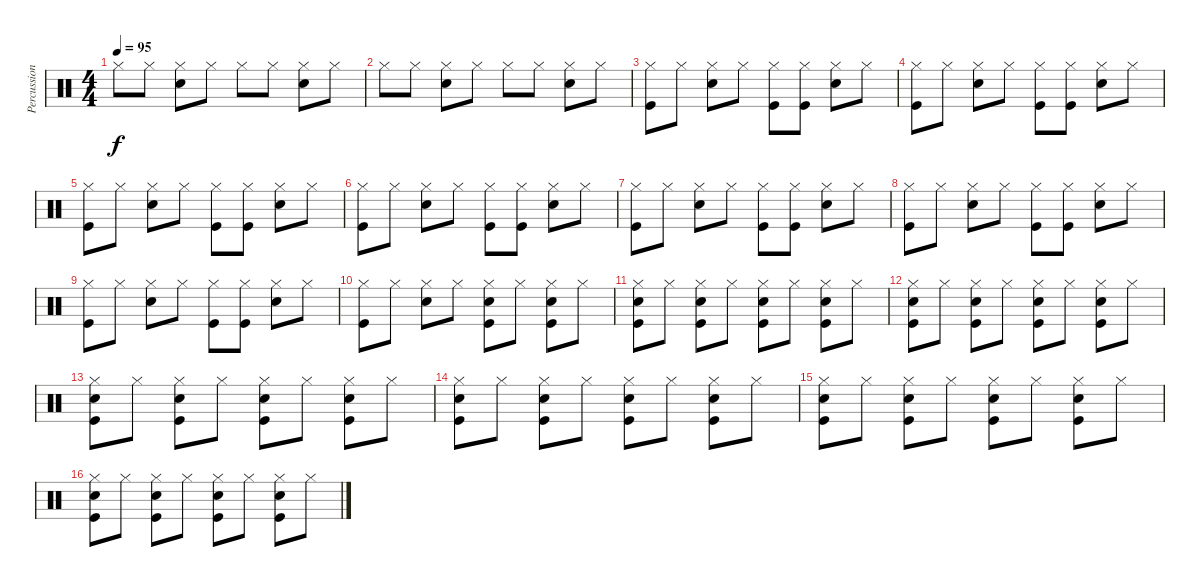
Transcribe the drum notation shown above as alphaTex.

\track ("Percussions" "Percussion") {instrument percussion}
\staff {score}
\articulation defaults
\ts (4 4)
\tempo 95
\clef neutral
\ks c "Hi-Hat (closed)".8{dy f} "Hi-Hat (closed)".8
("Hi-Hat (closed)" "Snare (hit) 2").8 "Hi-Hat (closed)".8 "Hi-Hat (closed)".8 "Hi-Hat (closed)".8 ("Hi-Hat (closed)" "Snare (hit) 2").8 "Hi-Hat (closed)".8 |
"Hi-Hat (closed)".8 "Hi-Hat (closed)".8 ("Hi-Hat (closed)" "Snare (hit) 2").8 "Hi-Hat (closed)".8 "Hi-Hat (closed)".8 "Hi-Hat (closed)".8 ("Hi-Hat (closed)" "Snare (hit) 2").8 "Hi-Hat (closed)".8 |
("Hi-Hat (closed)" "Kick (hit)").8 "Hi-Hat (closed)".8 ("Hi-Hat (closed)" "Snare (hit) 2").8 "Hi-Hat (closed)".8 ("Hi-Hat (closed)" "Kick (hit)").8 ("Hi-Hat (closed)" "Kick (hit)").8 ("Hi-Hat (closed)" "Snare (hit) 2").8 "Hi-Hat (closed)".8 |
("Hi-Hat (closed)" "Kick (hit)").8 "Hi-Hat (closed)".8 ("Hi-Hat (closed)" "Snare (hit) 2").8 "Hi-Hat (closed)".8 ("Hi-Hat (closed)" "Kick (hit)").8 ("Hi-Hat (closed)" "Kick (hit)").8 ("Hi-Hat (closed)" "Snare (hit) 2").8 "Hi-Hat (closed)".8 |
("Hi-Hat (closed)" "Kick (hit)").8 "Hi-Hat (closed)".8 ("Hi-Hat (closed)" "Snare (hit) 2").8 "Hi-Hat (closed)".8 ("Hi-Hat (closed)" "Kick (hit)").8 ("Hi-Hat (closed)" "Kick (hit)").8 ("Hi-Hat (closed)" "Snare (hit) 2").8 "Hi-Hat (closed)".8 |
("Hi-Hat (closed)" "Kick (hit)").8 "Hi-Hat (closed)".8 ("Hi-Hat (closed)" "Snare (hit) 2").8 "Hi-Hat (closed)".8 ("Hi-Hat (closed)" "Kick (hit)").8 ("Hi-Hat (closed)" "Kick (hit)").8 ("Hi-Hat (closed)" "Snare (hit) 2").8 "Hi-Hat (closed)".8 |
("Hi-Hat (closed)" "Kick (hit)").8 "Hi-Hat (closed)".8 ("Hi-Hat (closed)" "Snare (hit) 2").8 "Hi-Hat (closed)".8 ("Hi-Hat (closed)" "Kick (hit)").8 ("Hi-Hat (closed)" "Kick (hit)").8 ("Hi-Hat (closed)" "Snare (hit) 2").8 "Hi-Hat (closed)".8 |
("Hi-Hat (closed)" "Kick (hit)").8 "Hi-Hat (closed)".8 ("Hi-Hat (closed)" "Snare (hit) 2").8 "Hi-Hat (closed)".8 ("Hi-Hat (closed)" "Kick (hit)").8 ("Hi-Hat (closed)" "Kick (hit)").8 ("Hi-Hat (closed)" "Snare (hit) 2").8 "Hi-Hat (closed)".8 |
("Hi-Hat (closed)" "Kick (hit)").8 "Hi-Hat (closed)".8 ("Hi-Hat (closed)" "Snare (hit) 2").8 "Hi-Hat (closed)".8 ("Hi-Hat (closed)" "Kick (hit)").8 ("Hi-Hat (closed)" "Kick (hit)").8 ("Hi-Hat (closed)" "Snare (hit) 2").8 "Hi-Hat (closed)".8 |
("Hi-Hat (closed)" "Kick (hit)").8 "Hi-Hat (closed)".8 ("Hi-Hat (closed)" "Snare (hit) 2").8 "Hi-Hat (closed)".8 ("Hi-Hat (closed)" "Snare (hit) 2" "Kick (hit)").8 "Hi-Hat (closed)".8 ("Hi-Hat (closed)" "Snare (hit) 2" "Kick (hit)").8 "Hi-Hat (closed)".8 |
("Hi-Hat (closed)" "Snare (hit) 2" "Kick (hit)").8 "Hi-Hat (closed)".8 ("Hi-Hat (closed)" "Snare (hit) 2" "Kick (hit)").8 "Hi-Hat (closed)".8 ("Hi-Hat (closed)" "Snare (hit) 2" "Kick (hit)").8 "Hi-Hat (closed)".8 ("Hi-Hat (closed)" "Snare (hit) 2" "Kick (hit)").8 "Hi-Hat (closed)".8 |
("Hi-Hat (closed)" "Snare (hit) 2" "Kick (hit)").8 "Hi-Hat (closed)".8 ("Hi-Hat (closed)" "Snare (hit) 2" "Kick (hit)").8 "Hi-Hat (closed)".8 ("Hi-Hat (closed)" "Snare (hit) 2" "Kick (hit)").8 "Hi-Hat (closed)".8 ("Hi-Hat (closed)" "Snare (hit) 2" "Kick (hit)").8 "Hi-Hat (closed)".8 |
("Hi-Hat (closed)" "Snare (hit) 2" "Kick (hit)").8 "Hi-Hat (closed)".8 ("Hi-Hat (closed)" "Snare (hit) 2" "Kick (hit)").8 "Hi-Hat (closed)".8 ("Hi-Hat (closed)" "Snare (hit) 2" "Kick (hit)").8 "Hi-Hat (closed)".8 ("Hi-Hat (closed)" "Snare (hit) 2" "Kick (hit)").8 "Hi-Hat (closed)".8 |
("Hi-Hat (closed)" "Snare (hit) 2" "Kick (hit)").8 "Hi-Hat (closed)".8 ("Hi-Hat (closed)" "Snare (hit) 2" "Kick (hit)").8 "Hi-Hat (closed)".8 ("Hi-Hat (closed)" "Snare (hit) 2" "Kick (hit)").8 "Hi-Hat (closed)".8 ("Hi-Hat (closed)" "Snare (hit) 2" "Kick (hit)").8 "Hi-Hat (closed)".8 |
("Hi-Hat (closed)" "Snare (hit) 2" "Kick (hit)").8 "Hi-Hat (closed)".8 ("Hi-Hat (closed)" "Snare (hit) 2" "Kick (hit)").8 "Hi-Hat (closed)".8 ("Hi-Hat (closed)" "Snare (hit) 2" "Kick (hit)").8 "Hi-Hat (closed)".8 ("Hi-Hat (closed)" "Snare (hit) 2" "Kick (hit)").8 "Hi-Hat (closed)".8 |
("Hi-Hat (closed)" "Snare (hit) 2" "Kick (hit)").8 "Hi-Hat (closed)".8 ("Hi-Hat (closed)" "Snare (hit) 2" "Kick (hit)").8 "Hi-Hat (closed)".8 ("Hi-Hat (closed)" "Snare (hit) 2" "Kick (hit)").8 "Hi-Hat (closed)".8 ("Hi-Hat (closed)" "Snare (hit) 2" "Kick (hit)").8 "Hi-Hat (closed)".8
